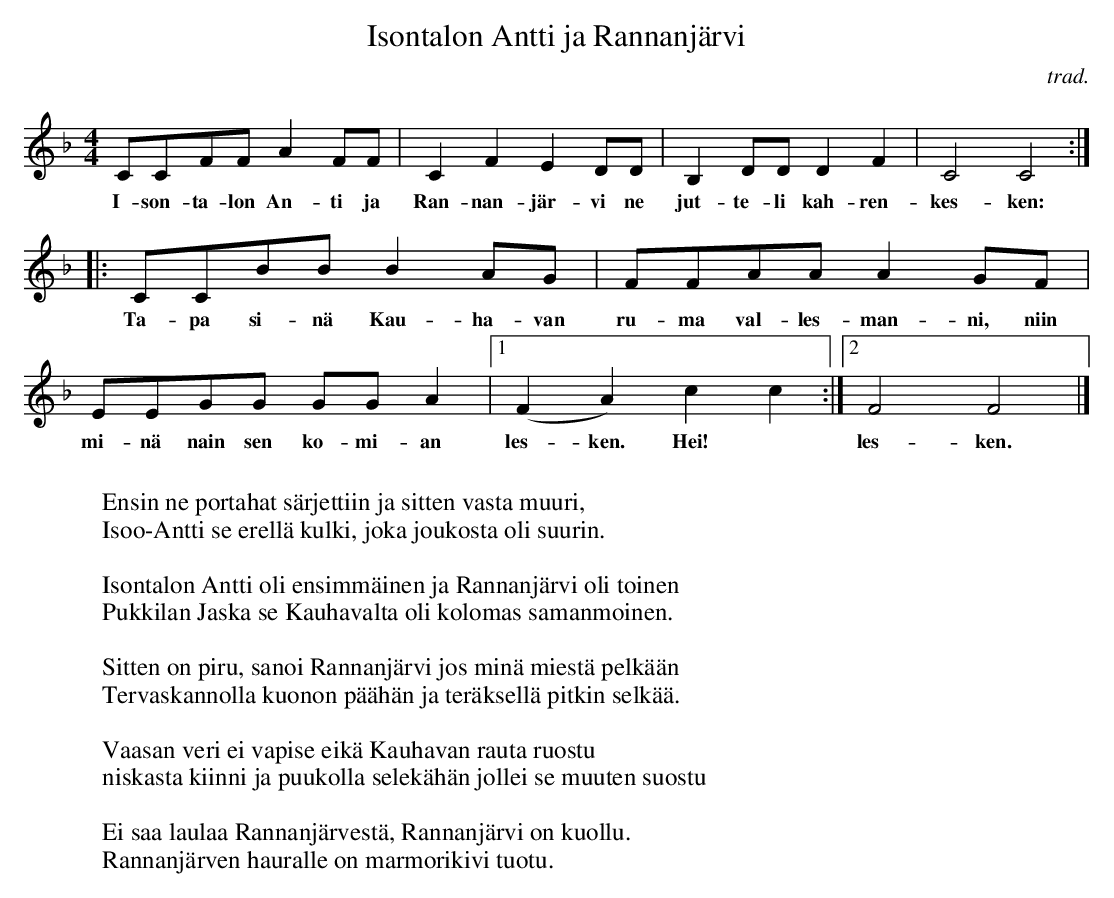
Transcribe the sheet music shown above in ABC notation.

X:1
T:Isontalon Antti ja Rannanjärvi
C:trad.
M:4/4
L:1/8
K:F maj
CCFF A2FF | C2F2 E2DD | B,2DD D2F2 | C4 C4 :|
w:I-son-ta-lon An-ti ja | Ran-nan-jär-vi ne | jut-te-li kah-ren- | kes-ken:
|: CCBB B2AG | FFAA A2GF | EEGG GGA2 |1 (F2A2) c2 c2 :|2 F4 F4 |]
w:Ta-pa si-nä Kau-ha-van | ru-ma val-les-man-ni, niin | mi-nä nain sen ko-mi-an | les-ken. Hei! | les-ken.
W:
W:Ensin ne portahat särjettiin ja sitten vasta muuri,
W:Isoo-Antti se erellä kulki, joka joukosta oli suurin.
W:
W:Isontalon Antti oli ensimmäinen ja Rannanjärvi oli toinen
W:Pukkilan Jaska se Kauhavalta oli kolomas samanmoinen.
W:
W:Sitten on piru, sanoi Rannanjärvi jos minä miestä pelkään
W:Tervaskannolla kuonon päähän ja teräksellä pitkin selkää.
W:
W:Vaasan veri ei vapise eikä Kauhavan rauta ruostu
W:niskasta kiinni ja puukolla selekähän jollei se muuten suostu
W:
W:Ei saa laulaa Rannanjärvestä, Rannanjärvi on kuollu.
W:Rannanjärven hauralle on marmorikivi tuotu.
